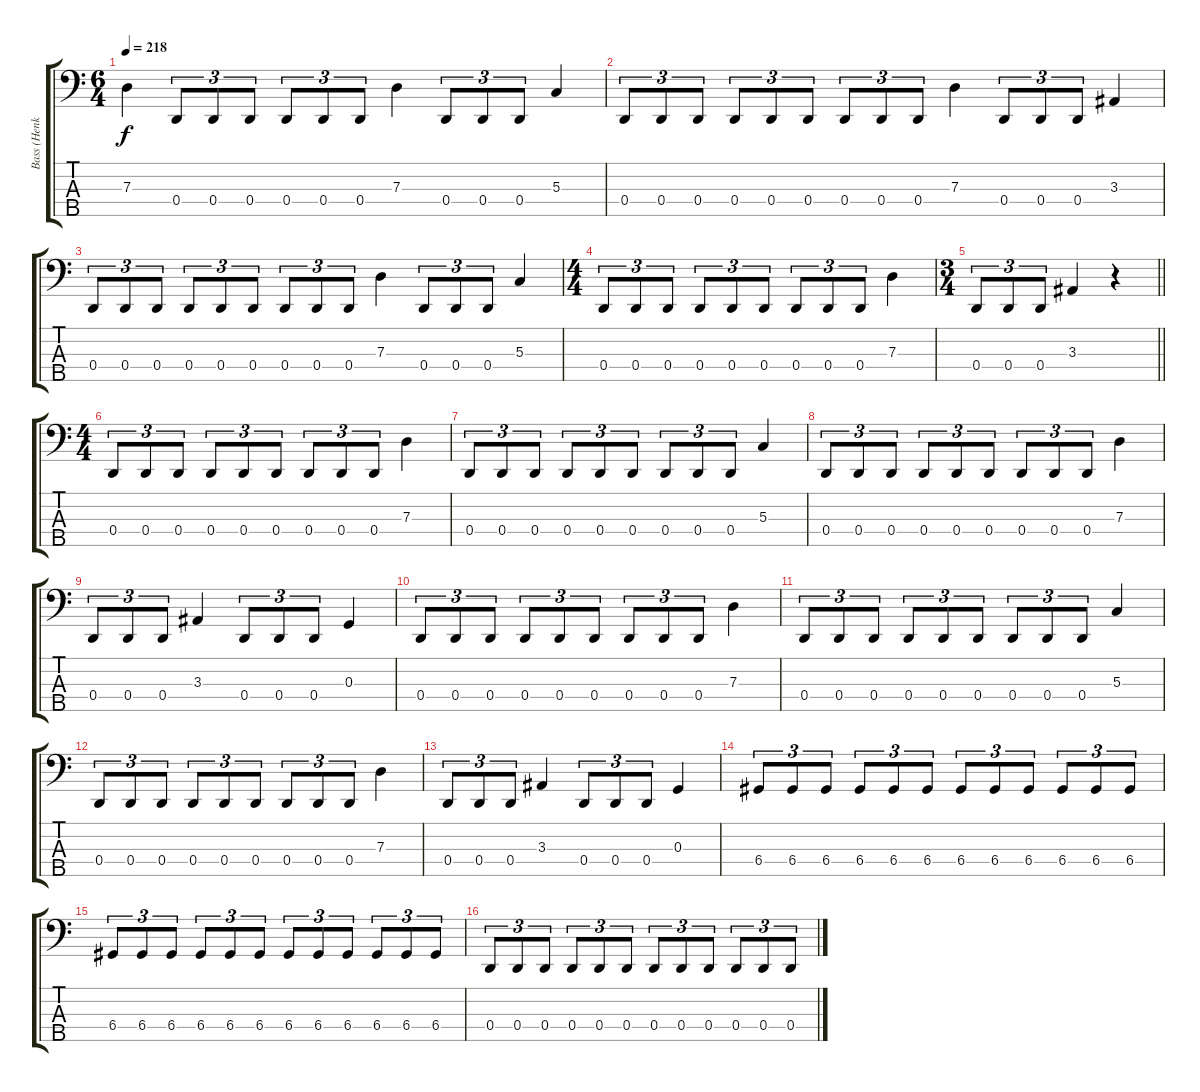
\track ("Bass (Henkka)" "Bass (Henk") {instrument electricbasspick}
\staff {score tabs}
\tuning (F2 C2 G1 D1 A0) {hide}
\ts (6 4)
\tempo 218
\clef f4
\ks c
7.3.4{dy f} 0.4.8{tu (3 2)} 0.4.8{tu (3 2)} 0.4.8{tu (3 2)} 0.4.8{tu (3 2)} 0.4.8{tu (3 2)} 0.4.8{tu (3 2)} 7.3.4 0.4.8{tu (3 2)} 0.4.8{tu (3 2)} 0.4.8{tu (3 2)} 5.3.4 |
0.4.8{tu (3 2)} 0.4.8{tu (3 2)} 0.4.8{tu (3 2)} 0.4.8{tu (3 2)} 0.4.8{tu (3 2)} 0.4.8{tu (3 2)} 0.4.8{tu (3 2)} 0.4.8{tu (3 2)} 0.4.8{tu (3 2)} 7.3.4 0.4.8{tu (3 2)} 0.4.8{tu (3 2)} 0.4.8{tu (3 2)} 3.3.4 |
0.4.8{tu (3 2)} 0.4.8{tu (3 2)} 0.4.8{tu (3 2)} 0.4.8{tu (3 2)} 0.4.8{tu (3 2)} 0.4.8{tu (3 2)} 0.4.8{tu (3 2)} 0.4.8{tu (3 2)} 0.4.8{tu (3 2)} 7.3.4 0.4.8{tu (3 2)} 0.4.8{tu (3 2)} 0.4.8{tu (3 2)} 5.3.4 |
\ts (4 4)
0.4.8{tu (3 2)} 0.4.8{tu (3 2)} 0.4.8{tu (3 2)} 0.4.8{tu (3 2)} 0.4.8{tu (3 2)} 0.4.8{tu (3 2)} 0.4.8{tu (3 2)} 0.4.8{tu (3 2)} 0.4.8{tu (3 2)} 7.3.4 |
\ts (3 4)
\barLineRight lightlight
0.4.8{tu (3 2)} 0.4.8{tu (3 2)} 0.4.8{tu (3 2)} 3.3.4 r.4 |
\ts (4 4)
0.4.8{tu (3 2)} 0.4.8{tu (3 2)} 0.4.8{tu (3 2)} 0.4.8{tu (3 2)} 0.4.8{tu (3 2)} 0.4.8{tu (3 2)} 0.4.8{tu (3 2)} 0.4.8{tu (3 2)} 0.4.8{tu (3 2)} 7.3.4 |
0.4.8{tu (3 2)} 0.4.8{tu (3 2)} 0.4.8{tu (3 2)} 0.4.8{tu (3 2)} 0.4.8{tu (3 2)} 0.4.8{tu (3 2)} 0.4.8{tu (3 2)} 0.4.8{tu (3 2)} 0.4.8{tu (3 2)} 5.3.4 |
0.4.8{tu (3 2)} 0.4.8{tu (3 2)} 0.4.8{tu (3 2)} 0.4.8{tu (3 2)} 0.4.8{tu (3 2)} 0.4.8{tu (3 2)} 0.4.8{tu (3 2)} 0.4.8{tu (3 2)} 0.4.8{tu (3 2)} 7.3.4 |
0.4.8{tu (3 2)} 0.4.8{tu (3 2)} 0.4.8{tu (3 2)} 3.3.4 0.4.8{tu (3 2)} 0.4.8{tu (3 2)} 0.4.8{tu (3 2)} 0.3.4 |
0.4.8{tu (3 2)} 0.4.8{tu (3 2)} 0.4.8{tu (3 2)} 0.4.8{tu (3 2)} 0.4.8{tu (3 2)} 0.4.8{tu (3 2)} 0.4.8{tu (3 2)} 0.4.8{tu (3 2)} 0.4.8{tu (3 2)} 7.3.4 |
0.4.8{tu (3 2)} 0.4.8{tu (3 2)} 0.4.8{tu (3 2)} 0.4.8{tu (3 2)} 0.4.8{tu (3 2)} 0.4.8{tu (3 2)} 0.4.8{tu (3 2)} 0.4.8{tu (3 2)} 0.4.8{tu (3 2)} 5.3.4 |
0.4.8{tu (3 2)} 0.4.8{tu (3 2)} 0.4.8{tu (3 2)} 0.4.8{tu (3 2)} 0.4.8{tu (3 2)} 0.4.8{tu (3 2)} 0.4.8{tu (3 2)} 0.4.8{tu (3 2)} 0.4.8{tu (3 2)} 7.3.4 |
0.4.8{tu (3 2)} 0.4.8{tu (3 2)} 0.4.8{tu (3 2)} 3.3.4 0.4.8{tu (3 2)} 0.4.8{tu (3 2)} 0.4.8{tu (3 2)} 0.3.4 |
6.4.8{tu (3 2)} 6.4.8{tu (3 2)} 6.4.8{tu (3 2)} 6.4.8{tu (3 2)} 6.4.8{tu (3 2)} 6.4.8{tu (3 2)} 6.4.8{tu (3 2)} 6.4.8{tu (3 2)} 6.4.8{tu (3 2)} 6.4.8{tu (3 2)} 6.4.8{tu (3 2)} 6.4.8{tu (3 2)} |
6.4.8{tu (3 2)} 6.4.8{tu (3 2)} 6.4.8{tu (3 2)} 6.4.8{tu (3 2)} 6.4.8{tu (3 2)} 6.4.8{tu (3 2)} 6.4.8{tu (3 2)} 6.4.8{tu (3 2)} 6.4.8{tu (3 2)} 6.4.8{tu (3 2)} 6.4.8{tu (3 2)} 6.4.8{tu (3 2)} |
0.4.8{tu (3 2)} 0.4.8{tu (3 2)} 0.4.8{tu (3 2)} 0.4.8{tu (3 2)} 0.4.8{tu (3 2)} 0.4.8{tu (3 2)} 0.4.8{tu (3 2)} 0.4.8{tu (3 2)} 0.4.8{tu (3 2)} 0.4.8{tu (3 2)} 0.4.8{tu (3 2)} 0.4.8{tu (3 2)}
